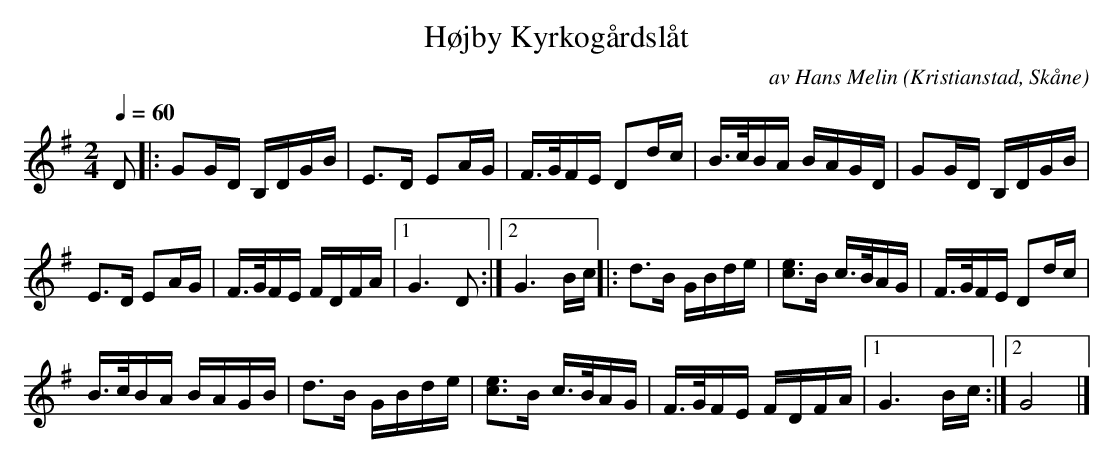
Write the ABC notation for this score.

X:1
T:Højby Kyrkogårdslåt
C:av Hans Melin
O:Kristianstad, Skåne
M:2/4
L:1/16
K:G
Q:1/4=60
D2 |: G2GD B,DGB | E3D E2AG | F3/2G/2FE D2dc | B3/2c/2BA BAGD | G2GD B,DGB |
E3D E2AG | F3/2G/2FE FDFA |1 G6 D2:|2 G6 Bc ||: d3B GBde | [e3c3]B c3/2B/2AG | F3/2G/2FE D2dc|
B3/2c/2BA BAGB | d3B GBde | [e3c3]B c3/2B/2AG | F3/2G/2FE FDFA | [1 G6 Bc :| [2 G8|]
